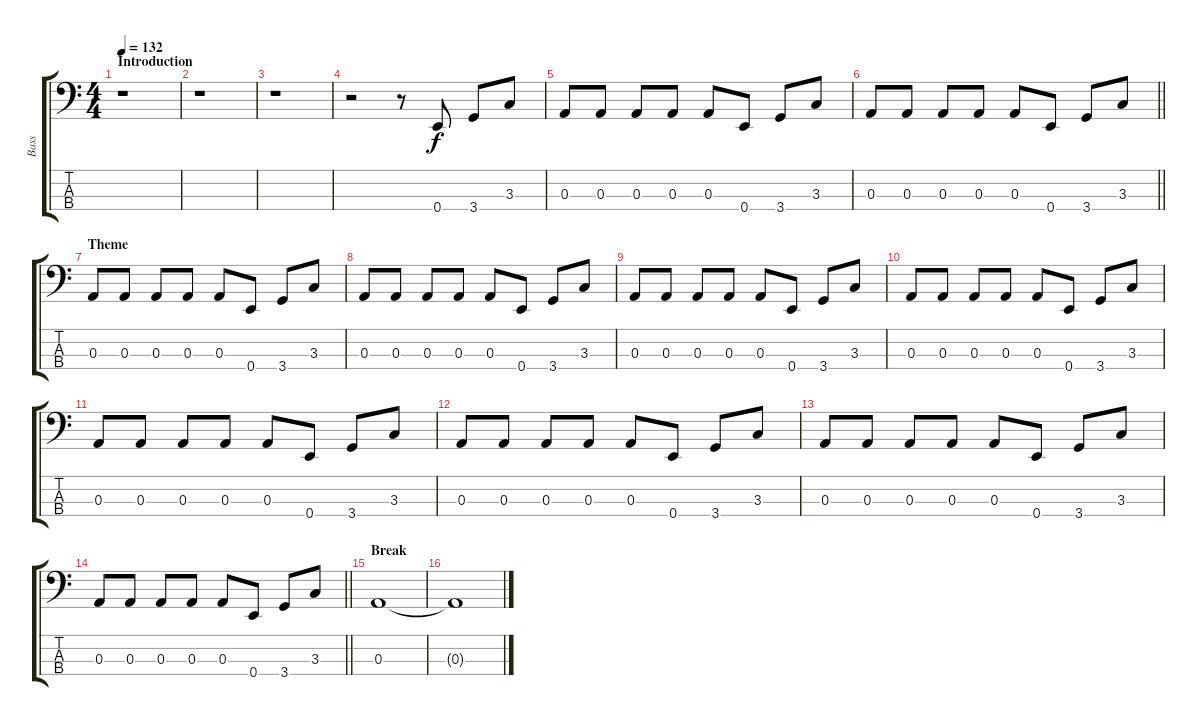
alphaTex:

\track ("Bass" "Bass") {instrument electricbasspick}
\staff {score tabs}
\tuning (G2 D2 A1 E1) {hide}
\ts (4 4)
\section ("" "Introduction")
\tempo 132
\clef f4
\ks c
r.1{dy f instrument electricbasspick} |
r.1 |
r.1 |
r.2 r.8 0.4.8 3.4.8 3.3.8 |
0.3.8 0.3.8 0.3.8 0.3.8 0.3.8 0.4.8 3.4.8 3.3.8 |
\barLineRight lightlight
0.3.8 0.3.8 0.3.8 0.3.8 0.3.8 0.4.8 3.4.8 3.3.8 |
\section ("" "Theme")
0.3.8 0.3.8 0.3.8 0.3.8 0.3.8 0.4.8 3.4.8 3.3.8 |
0.3.8 0.3.8 0.3.8 0.3.8 0.3.8 0.4.8 3.4.8 3.3.8 |
0.3.8 0.3.8 0.3.8 0.3.8 0.3.8 0.4.8 3.4.8 3.3.8 |
0.3.8 0.3.8 0.3.8 0.3.8 0.3.8 0.4.8 3.4.8 3.3.8 |
0.3.8 0.3.8 0.3.8 0.3.8 0.3.8 0.4.8 3.4.8 3.3.8 |
0.3.8 0.3.8 0.3.8 0.3.8 0.3.8 0.4.8 3.4.8 3.3.8 |
0.3.8 0.3.8 0.3.8 0.3.8 0.3.8 0.4.8 3.4.8 3.3.8 |
\barLineRight lightlight
0.3.8 0.3.8 0.3.8 0.3.8 0.3.8 0.4.8 3.4.8 3.3.8 |
\section ("" "Break")
0.3.1 |
0.3{t}.1
